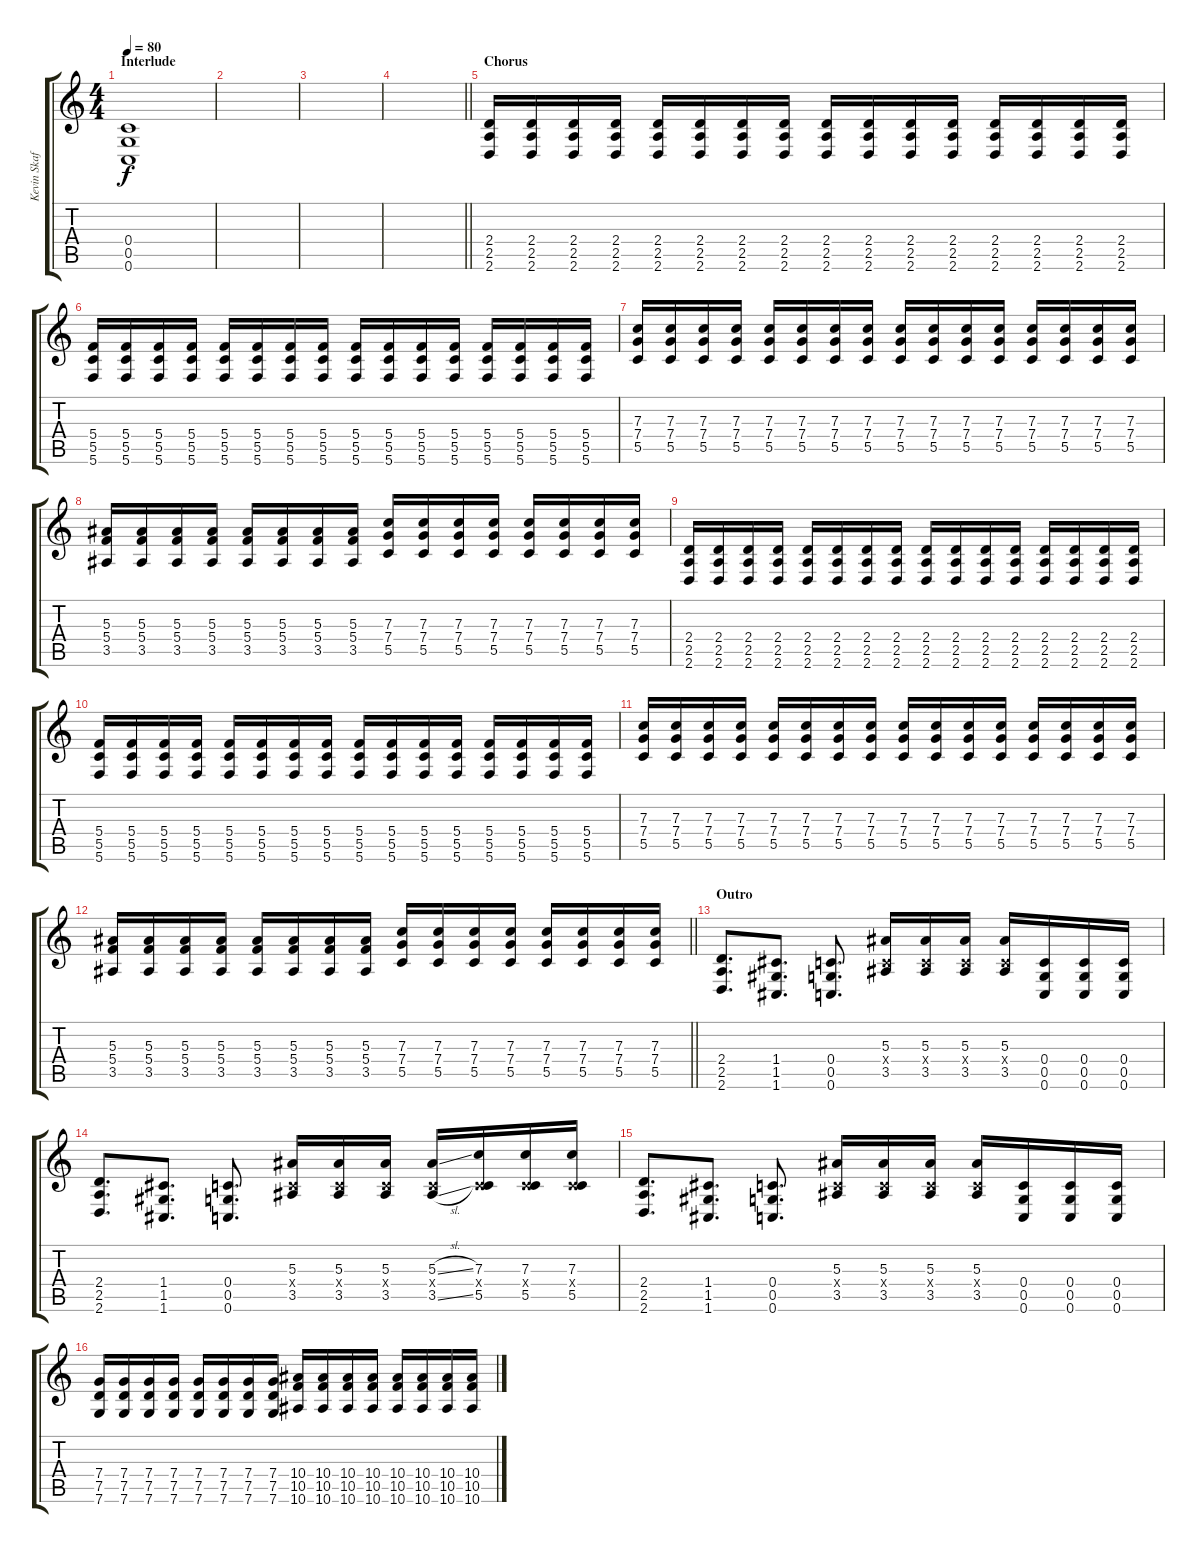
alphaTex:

\track ("Kevin Skaff" "Kevin Skaf") {instrument overdrivenguitar}
\staff {score tabs}
\tuning (D4 A3 F3 C3 G2 C2) {hide}
\ts (4 4)
\section ("" "Interlude")
\tempo 80
\clef g2
\ks c
(0.4 0.5 0.6).1{dy f} |
|
|
\barLineRight lightlight
|
\section ("" "Chorus")
(2.4 2.5 2.6).16 (2.4 2.5 2.6).16 (2.4 2.5 2.6).16 (2.4 2.5 2.6).16 (2.4 2.5 2.6).16 (2.4 2.5 2.6).16 (2.4 2.5 2.6).16 (2.4 2.5 2.6).16 (2.4 2.5 2.6).16 (2.4 2.5 2.6).16 (2.4 2.5 2.6).16 (2.4 2.5 2.6).16 (2.4 2.5 2.6).16 (2.4 2.5 2.6).16 (2.4 2.5 2.6).16 (2.4 2.5 2.6).16 |
(5.4 5.5 5.6).16 (5.4 5.5 5.6).16 (5.4 5.5 5.6).16 (5.4 5.5 5.6).16 (5.4 5.5 5.6).16 (5.4 5.5 5.6).16 (5.4 5.5 5.6).16 (5.4 5.5 5.6).16 (5.4 5.5 5.6).16 (5.4 5.5 5.6).16 (5.4 5.5 5.6).16 (5.4 5.5 5.6).16 (5.4 5.5 5.6).16 (5.4 5.5 5.6).16 (5.4 5.5 5.6).16 (5.4 5.5 5.6).16 |
(7.3 7.4 5.5).16 (7.3 7.4 5.5).16 (7.3 7.4 5.5).16 (7.3 7.4 5.5).16 (7.3 7.4 5.5).16 (7.3 7.4 5.5).16 (7.3 7.4 5.5).16 (7.3 7.4 5.5).16 (7.3 7.4 5.5).16 (7.3 7.4 5.5).16 (7.3 7.4 5.5).16 (7.3 7.4 5.5).16 (7.3 7.4 5.5).16 (7.3 7.4 5.5).16 (7.3 7.4 5.5).16 (7.3 7.4 5.5).16 |
(5.3 5.4 3.5).16 (5.3 5.4 3.5).16 (5.3 5.4 3.5).16 (5.3 5.4 3.5).16 (5.3 5.4 3.5).16 (5.3 5.4 3.5).16 (5.3 5.4 3.5).16 (5.3 5.4 3.5).16 (7.3 7.4 5.5).16 (7.3 7.4 5.5).16 (7.3 7.4 5.5).16 (7.3 7.4 5.5).16 (7.3 7.4 5.5).16 (7.3 7.4 5.5).16 (7.3 7.4 5.5).16 (7.3 7.4 5.5).16 |
(2.4 2.5 2.6).16 (2.4 2.5 2.6).16 (2.4 2.5 2.6).16 (2.4 2.5 2.6).16 (2.4 2.5 2.6).16 (2.4 2.5 2.6).16 (2.4 2.5 2.6).16 (2.4 2.5 2.6).16 (2.4 2.5 2.6).16 (2.4 2.5 2.6).16 (2.4 2.5 2.6).16 (2.4 2.5 2.6).16 (2.4 2.5 2.6).16 (2.4 2.5 2.6).16 (2.4 2.5 2.6).16 (2.4 2.5 2.6).16 |
(5.4 5.5 5.6).16 (5.4 5.5 5.6).16 (5.4 5.5 5.6).16 (5.4 5.5 5.6).16 (5.4 5.5 5.6).16 (5.4 5.5 5.6).16 (5.4 5.5 5.6).16 (5.4 5.5 5.6).16 (5.4 5.5 5.6).16 (5.4 5.5 5.6).16 (5.4 5.5 5.6).16 (5.4 5.5 5.6).16 (5.4 5.5 5.6).16 (5.4 5.5 5.6).16 (5.4 5.5 5.6).16 (5.4 5.5 5.6).16 |
(7.3 7.4 5.5).16 (7.3 7.4 5.5).16 (7.3 7.4 5.5).16 (7.3 7.4 5.5).16 (7.3 7.4 5.5).16 (7.3 7.4 5.5).16 (7.3 7.4 5.5).16 (7.3 7.4 5.5).16 (7.3 7.4 5.5).16 (7.3 7.4 5.5).16 (7.3 7.4 5.5).16 (7.3 7.4 5.5).16 (7.3 7.4 5.5).16 (7.3 7.4 5.5).16 (7.3 7.4 5.5).16 (7.3 7.4 5.5).16 |
\barLineRight lightlight
(5.3 5.4 3.5).16 (5.3 5.4 3.5).16 (5.3 5.4 3.5).16 (5.3 5.4 3.5).16 (5.3 5.4 3.5).16 (5.3 5.4 3.5).16 (5.3 5.4 3.5).16 (5.3 5.4 3.5).16 (7.3 7.4 5.5).16 (7.3 7.4 5.5).16 (7.3 7.4 5.5).16 (7.3 7.4 5.5).16 (7.3 7.4 5.5).16 (7.3 7.4 5.5).16 (7.3 7.4 5.5).16 (7.3 7.4 5.5).16 |
\section ("" "Outro")
(2.4 2.5 2.6).8{d} (1.4 1.5 1.6).8{d} (0.4 0.5 0.6).8{d} (5.3 0.4{x} 3.5).16 (5.3 0.4{x} 3.5).16 (5.3 0.4{x} 3.5).16 (5.3 0.4{x} 3.5).16 (0.4 0.5 0.6).16 (0.4 0.5 0.6).16 (0.4 0.5 0.6).16 |
(2.4 2.5 2.6).8{d} (1.4 1.5 1.6).8{d} (0.4 0.5 0.6).8{d} (5.3 0.4{x} 3.5).16 (5.3 0.4{x} 3.5).16 (5.3 0.4{x} 3.5).16 (5.3{sl} 0.4{x} 3.5{sl}).16 (7.3 0.4{x} 5.5).16 (7.3 0.4{x} 5.5).16 (7.3 0.4{x} 5.5).16 |
(2.4 2.5 2.6).8{d} (1.4 1.5 1.6).8{d} (0.4 0.5 0.6).8{d} (5.3 0.4{x} 3.5).16 (5.3 0.4{x} 3.5).16 (5.3 0.4{x} 3.5).16 (5.3 0.4{x} 3.5).16 (0.4 0.5 0.6).16 (0.4 0.5 0.6).16 (0.4 0.5 0.6).16 |
(7.4 7.5 7.6).16 (7.4 7.5 7.6).16 (7.4 7.5 7.6).16 (7.4 7.5 7.6).16 (7.4 7.5 7.6).16 (7.4 7.5 7.6).16 (7.4 7.5 7.6).16 (7.4 7.5 7.6).16 (10.4 10.5 10.6).16 (10.4 10.5 10.6).16 (10.4 10.5 10.6).16 (10.4 10.5 10.6).16 (10.4 10.5 10.6).16 (10.4 10.5 10.6).16 (10.4 10.5 10.6).16 (10.4 10.5 10.6).16
